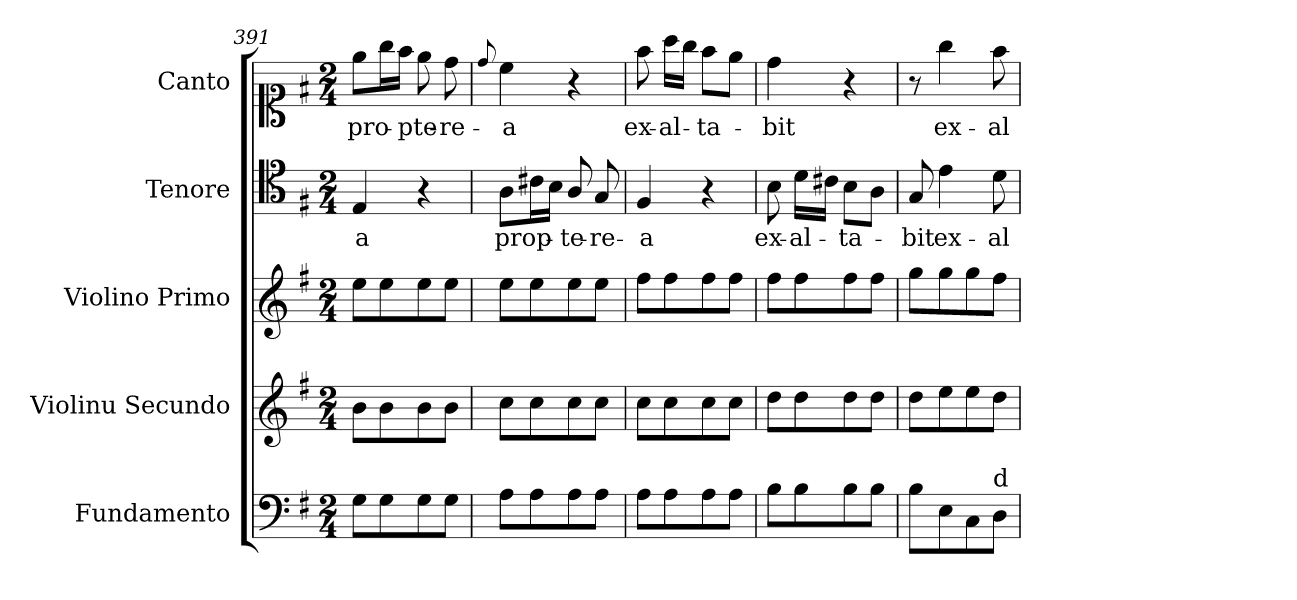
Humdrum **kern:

**kern	**kern	**kern	**kern	**text	**kern	**text
*part5	*part4	*part3	*part2	*part2	*part1	*part1
*staff5	*staff4	*staff3	*staff2	*staff2	*staff1	*staff1
*I"Fundamento	*I"Violinu Secundo	*I"Violino Primo	*I"Tenore	*	*I"Canto	*
*	*I'vl 2	*I'vl 1	*I'T	*	*	*
*clefF4	*clefG2	*clefG2	*clefC4	*	*clefC1	*
*k[f#]	*k[f#]	*k[f#]	*k[f#]	*	*k[f#]	*
*G:	*G:	*G:	*G:	*	*G:	*
*M2/4	*M2/4	*M2/4	*M2/4	*	*M2/4	*
=391	=391	=391	=391	=391	=391	=391
8G\L	8b\L	8ee\L	4E/	-a	8ee\L	pro-
8G\	8b\	8ee\	.	.	16gg\L	.
.	.	.	.	.	16ff#\JJ	.
8G\	8b\	8ee\	4r	.	8ee\	-pte-
8G\J	8b\J	8ee\J	.	.	8dd\	-re-
=392	=392	=392	=392	=392	=392	=392
.	.	.	.	.	8qqdd/	.
8A\L	8cc\L	8ee\L	8A\L	prop-	4cc\	-a
8A\	8cc\	8ee\	16c#X\L	.	.	.
.	.	.	16B\JJ	.	.	.
8A\	8cc\	8ee\	8A/	-te-	4r	.
8A\J	8cc\J	8ee\J	8G/	-re-	.	.
=393	=393	=393	=393	=393	=393	=393
8A\L	8cc\L	8ff#\L	4F#/	-a	8ff#\	ex-
8A\	8cc\	8ff#\	.	.	16aa\LL	-al-
.	.	.	.	.	16gg\JJ	.
8A\	8cc\	8ff#\	4r	.	8ff#\L	-ta-
8A\J	8cc\J	8ff#\J	.	.	8ee\J	.
=394	=394	=394	=394	=394	=394	=394
8B\L	8dd\L	8ff#\L	8B\	ex-	4dd\	-bit
8B\	8dd\	8ff#\	16d\LL	-al-	.	.
.	.	.	16c#X\JJ	.	.	.
8B\	8dd\	8ff#\	8B\L	-ta-	4r	.
8B\J	8dd\J	8ff#\J	8A\J	.	.	.
=395	=395	=395	=395	=395	=395	=395
8B\L	8dd\L	8gg\L	8G/	-bit	8r	.
8E\	8ee\	8gg\	4e\	ex-	4gg\	ex-
8C\	8ee\	8gg\	.	.	.	.
!LO:TX:a:t=d	!	!	!	!	!	!
8D\J	8dd\J	8ff#\J	8d\	-al-	8ff#\	-al-
=	=	=	=	=	=	=
*-	*-	*-	*-	*-	*-	*-
